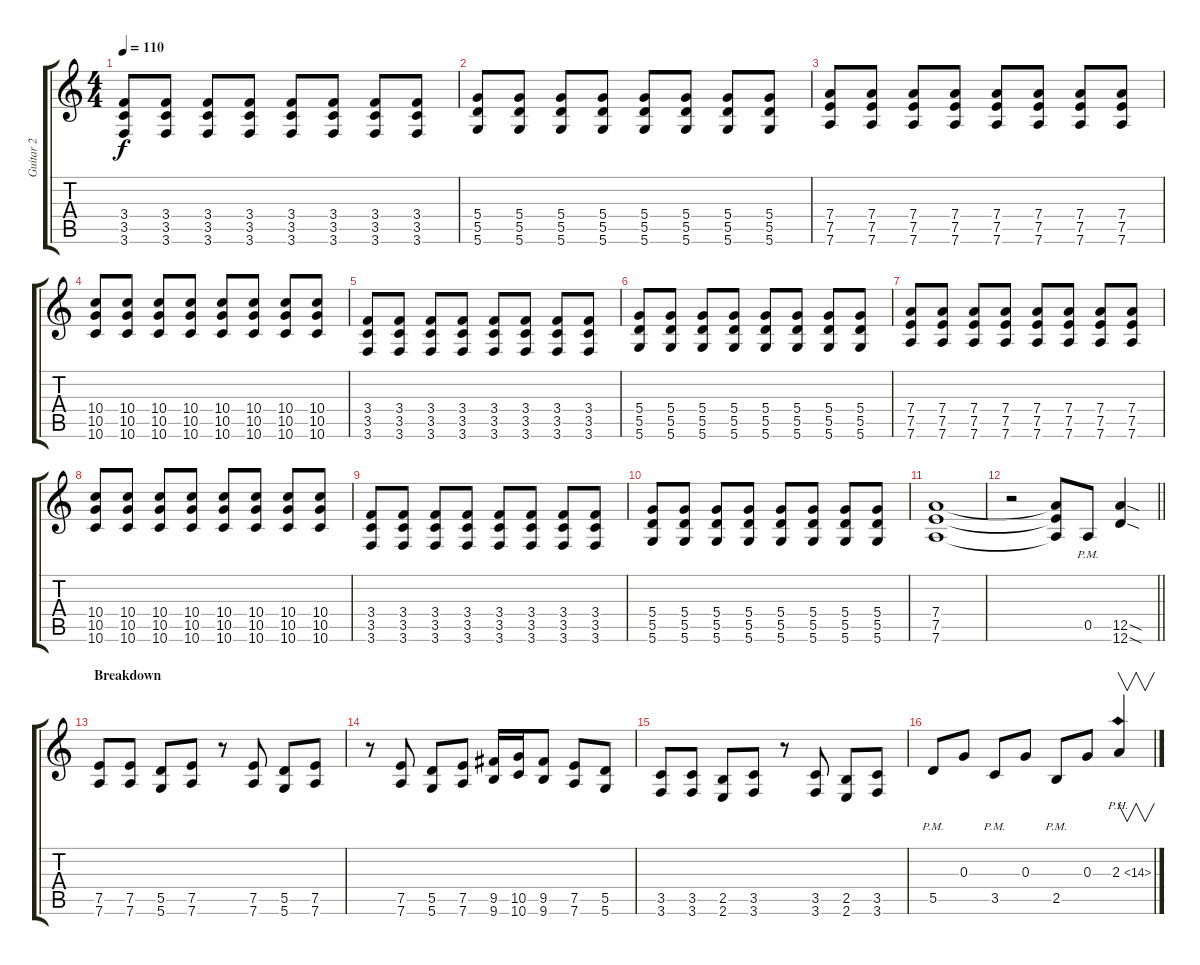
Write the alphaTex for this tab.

\track ("Guitar 2" "Guitar 2") {instrument acousticguitarsteel}
\staff {score tabs}
\tuning (E4 B3 G3 D3 A2 D2) {hide}
\ts (4 4)
\tempo 110
\clef g2
\ks c
(3.4 3.5 3.6).8{dy f} (3.4 3.5 3.6).8 (3.4 3.5 3.6).8 (3.4 3.5 3.6).8 (3.4 3.5 3.6).8 (3.4 3.5 3.6).8 (3.4 3.5 3.6).8 (3.4 3.5 3.6).8 |
(5.4 5.5 5.6).8 (5.4 5.5 5.6).8 (5.4 5.5 5.6).8 (5.4 5.5 5.6).8 (5.4 5.5 5.6).8 (5.4 5.5 5.6).8 (5.4 5.5 5.6).8 (5.4 5.5 5.6).8 |
(7.4 7.5 7.6).8 (7.4 7.5 7.6).8 (7.4 7.5 7.6).8 (7.4 7.5 7.6).8 (7.4 7.5 7.6).8 (7.4 7.5 7.6).8 (7.4 7.5 7.6).8 (7.4 7.5 7.6).8 |
(10.4 10.5 10.6).8 (10.4 10.5 10.6).8 (10.4 10.5 10.6).8 (10.4 10.5 10.6).8 (10.4 10.5 10.6).8 (10.4 10.5 10.6).8 (10.4 10.5 10.6).8 (10.4 10.5 10.6).8 |
(3.4 3.5 3.6).8 (3.4 3.5 3.6).8 (3.4 3.5 3.6).8 (3.4 3.5 3.6).8 (3.4 3.5 3.6).8 (3.4 3.5 3.6).8 (3.4 3.5 3.6).8 (3.4 3.5 3.6).8 |
(5.4 5.5 5.6).8 (5.4 5.5 5.6).8 (5.4 5.5 5.6).8 (5.4 5.5 5.6).8 (5.4 5.5 5.6).8 (5.4 5.5 5.6).8 (5.4 5.5 5.6).8 (5.4 5.5 5.6).8 |
(7.4 7.5 7.6).8 (7.4 7.5 7.6).8 (7.4 7.5 7.6).8 (7.4 7.5 7.6).8 (7.4 7.5 7.6).8 (7.4 7.5 7.6).8 (7.4 7.5 7.6).8 (7.4 7.5 7.6).8 |
(10.4 10.5 10.6).8 (10.4 10.5 10.6).8 (10.4 10.5 10.6).8 (10.4 10.5 10.6).8 (10.4 10.5 10.6).8 (10.4 10.5 10.6).8 (10.4 10.5 10.6).8 (10.4 10.5 10.6).8 |
(3.4 3.5 3.6).8 (3.4 3.5 3.6).8 (3.4 3.5 3.6).8 (3.4 3.5 3.6).8 (3.4 3.5 3.6).8 (3.4 3.5 3.6).8 (3.4 3.5 3.6).8 (3.4 3.5 3.6).8 |
(5.4 5.5 5.6).8 (5.4 5.5 5.6).8 (5.4 5.5 5.6).8 (5.4 5.5 5.6).8 (5.4 5.5 5.6).8 (5.4 5.5 5.6).8 (5.4 5.5 5.6).8 (5.4 5.5 5.6).8 |
(7.4 7.5 7.6).1 |
\barLineRight lightlight
r.2 (7.4{t} 7.5{t} 7.6{t}).8 0.5{pm}.8 (12.5{sod} 12.6{sod}).4 |
\section ("" "Breakdown")
(7.5 7.6).8 (7.5 7.6).8 (5.5 5.6).8 (7.5 7.6).8 r.8 (7.5 7.6).8 (5.5 5.6).8 (7.5 7.6).8 |
r.8 (7.5 7.6).8 (5.5 5.6).8 (7.5 7.6).8 (9.5 9.6).16 (10.5 10.6).16 (9.5 9.6).8 (7.5 7.6).8 (5.5 5.6).8 |
(3.5 3.6).8 (3.5 3.6).8 (2.5 2.6).8 (3.5 3.6).8 r.8 (3.5 3.6).8 (2.5 2.6).8 (3.5 3.6).8 |
5.5{pm}.8 0.3.8 3.5{pm}.8 0.3.8 2.5{pm}.8 0.3.8 2.3{ph 12}.4{v}
